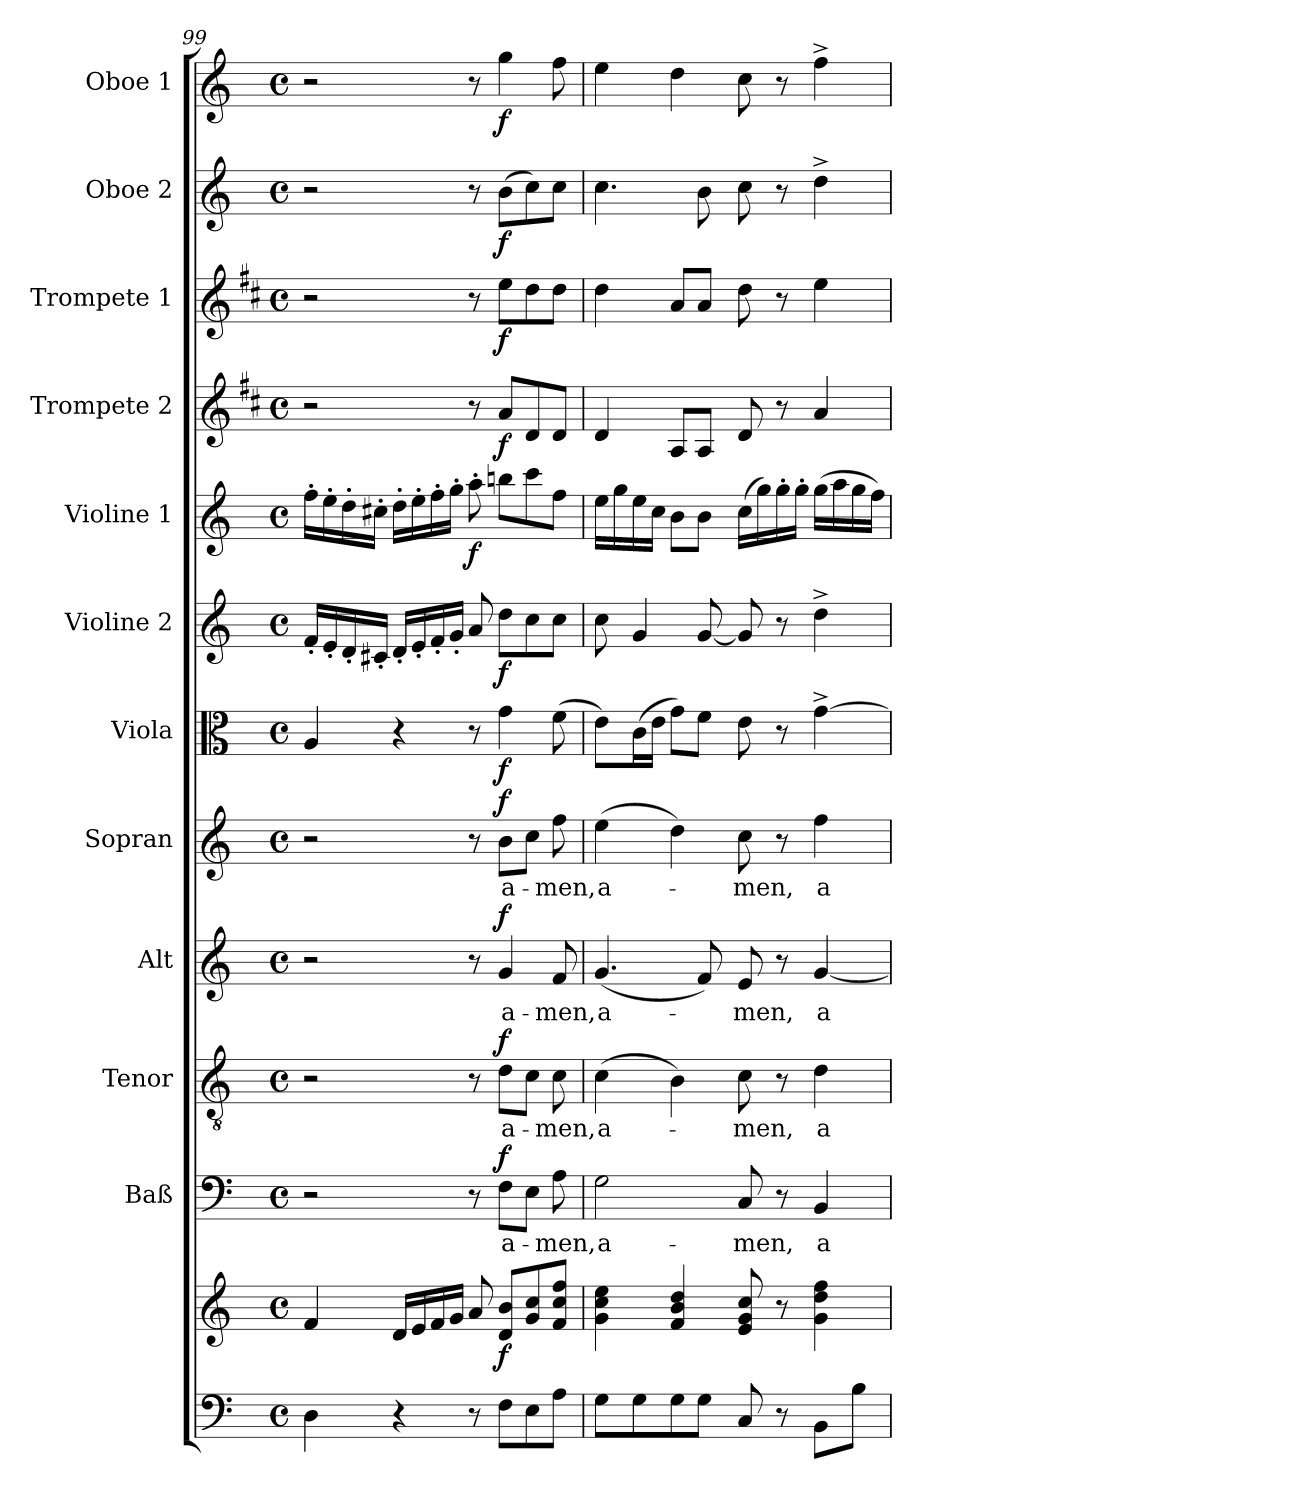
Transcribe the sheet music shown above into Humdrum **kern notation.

**kern	**kern	**dynam	**kern	**text	**dynam	**kern	**text	**dynam	**kern	**text	**dynam	**kern	**text	**dynam	**kern	**dynam	**kern	**dynam	**kern	**dynam	**kern	**dynam	**kern	**dynam	**kern	**dynam	**kern	**dynam
*part12	*part12	*part12	*part11	*part11	*part11	*part10	*part10	*part10	*part9	*part9	*part9	*part8	*part8	*part8	*part7	*part7	*part6	*part6	*part5	*part5	*part4	*part4	*part3	*part3	*part2	*part2	*part1	*part1
*staff13	*staff12	*staff12/13	*staff11	*staff11	*staff11	*staff10	*staff10	*staff10	*staff9	*staff9	*staff9	*staff8	*staff8	*staff8	*staff7	*staff7	*staff6	*staff6	*staff5	*staff5	*staff4	*staff4	*staff3	*staff3	*staff2	*staff2	*staff1	*staff1
*	*	*	*I"Baß	*	*	*I"Tenor	*	*	*I"Alt	*	*	*I"Sopran	*	*	*I"Viola	*	*I"Violine 2	*	*I"Violine 1	*	*I"Trompete 2	*	*I"Trompete 1	*	*I"Oboe 2	*	*I"Oboe 1	*
*	*	*	*I'Baß	*	*	*I'Ten	*	*	*I'Alt	*	*	*I'Sop	*	*	*I'Vla.	*	*I'Vln. 2	*	*I'Vln. 1	*	*I'Trp. 2	*	*I'Trp. 1	*	*I'Ob. 2	*	*I'Ob. 1	*
*clefF4	*clefG2	*	*clefF4	*	*	*clefGv2	*	*	*clefG2	*	*	*clefG2	*	*	*clefC3	*	*clefG2	*	*clefG2	*	*clefG2	*	*clefG2	*	*clefG2	*	*clefG2	*
*	*	*	*	*	*	*	*	*	*	*	*	*	*	*	*	*	*	*	*	*	*ITrd1c2	*	*ITrd1c2	*	*	*	*	*
*k[]	*k[]	*	*k[]	*	*	*k[]	*	*	*k[]	*	*	*k[]	*	*	*k[]	*	*k[]	*	*k[]	*	*k[]	*	*k[]	*	*k[]	*	*k[]	*
*C:	*C:	*	*C:	*	*	*C:	*	*	*C:	*	*	*C:	*	*	*C:	*	*C:	*	*C:	*	*C:	*	*C:	*	*C:	*	*C:	*
*M4/4	*M4/4	*	*M4/4	*	*	*M4/4	*	*	*M4/4	*	*	*M4/4	*	*	*M4/4	*	*M4/4	*	*M4/4	*	*M4/4	*	*M4/4	*	*M4/4	*	*M4/4	*
*met(c)	*met(c)	*	*met(c)	*	*	*met(c)	*	*	*met(c)	*	*	*met(c)	*	*	*met(c)	*	*met(c)	*	*met(c)	*	*met(c)	*	*met(c)	*	*met(c)	*	*met(c)	*
=99	=99	=99	=99	=99	=99	=99	=99	=99	=99	=99	=99	=99	=99	=99	=99	=99	=99	=99	=99	=99	=99	=99	=99	=99	=99	=99	=99	=99
4D\	4f/	.	2r	.	.	2r	.	.	2r	.	.	2r	.	.	4A/	.	16f'</LL	.	16ff'>\LL	.	2r	.	2r	.	2r	.	2r	.
.	.	.	.	.	.	.	.	.	.	.	.	.	.	.	.	.	16e'</	.	16ee'>\	.	.	.	.	.	.	.	.	.
.	.	.	.	.	.	.	.	.	.	.	.	.	.	.	.	.	16d'</	.	16dd'>\	.	.	.	.	.	.	.	.	.
.	.	.	.	.	.	.	.	.	.	.	.	.	.	.	.	.	16c#X'</JJ	.	16cc#X'>\JJ	.	.	.	.	.	.	.	.	.
4r	16d/LL	.	.	.	.	.	.	.	.	.	.	.	.	.	4r	.	16d'</LL	.	16dd'>\LL	.	.	.	.	.	.	.	.	.
.	16e/	.	.	.	.	.	.	.	.	.	.	.	.	.	.	.	16e'</	.	16ee'>\	.	.	.	.	.	.	.	.	.
.	16f/	.	.	.	.	.	.	.	.	.	.	.	.	.	.	.	16f'</	.	16ff'>\	.	.	.	.	.	.	.	.	.
.	16g/JJ	.	.	.	.	.	.	.	.	.	.	.	.	.	.	.	16g'</JJ	.	16gg'>\JJ	.	.	.	.	.	.	.	.	.
!	!	!	!	!	!	!	!	!	!	!	!	!	!	!	!	!	!	!	!	!LO:DY:b	!	!	!	!	!	!	!	!
8r	8a/	.	8r	.	.	8r	.	.	8r	.	.	8r	.	.	8r	.	8a/	.	8aa'>\	f	8r	.	8r	.	8r	.	8r	.
!	!	!LO:DY:b	!	!LO:LY:b	!LO:DY:a	!	!LO:LY:b	!LO:DY:a	!	!LO:LY:b	!LO:DY:a	!	!LO:LY:b	!LO:DY:a	!	!LO:DY:b	!	!LO:DY:b	!	!	!	!LO:DY:b	!	!LO:DY:b	!	!LO:DY:b	!	!LO:DY:b
8F\L	8d/ 8b/L	f	8F\L	a-	f	8d\L	a-	f	4g/	a-	f	8b\L	a-	f	4g\	f	8dd\L	f	8bbn\L	.	8g/L	f	8dd\L	f	(>8b\L	f	4gg\	f
8E\	8g/ 8cc/	.	8E\J	.	.	8c\J	.	.	.	.	.	8cc\J	.	.	.	.	8cc\	.	8ccc\	.	8c/	.	8cc\	.	8cc\)	.	.	.
!	!	!	!	!LO:LY:b	!	!	!LO:LY:b	!	!	!LO:LY:b	!	!	!LO:LY:b	!	!	!	!	!	!	!	!	!	!	!	!	!	!	!
8A\J	8f/ 8cc/ 8ff/J	.	8A\	-men,	.	8c\	-men,	.	8f/	-men,	.	8ff\	-men,	.	(>8f\	.	8cc\J	.	8ff\J	.	8c/J	.	8cc\J	.	8cc\J	.	8ff\	.
=100	=100	=100	=100	=100	=100	=100	=100	=100	=100	=100	=100	=100	=100	=100	=100	=100	=100	=100	=100	=100	=100	=100	=100	=100	=100	=100	=100	=100
!	!	!	!	!LO:LY:b	!	!	!LO:LY:b	!	!	!LO:LY:b	!	!	!LO:LY:b	!	!	!	!	!	!	!	!	!	!	!	!	!	!	!
8G\L	4g\ 4cc\ 4ee\	.	2G\	a-	.	(>4c\	a-	.	(<4.g/	a-	.	(>4ee\	a-	.	8e\L)	.	8cc\	.	16ee\LL	.	4c/	.	4cc\	.	4.cc\	.	4ee\	.
.	.	.	.	.	.	.	.	.	.	.	.	.	.	.	.	.	.	.	16gg\	.	.	.	.	.	.	.	.	.
8G\	.	.	.	.	.	.	.	.	.	.	.	.	.	.	(>16c\L	.	4g/	.	16ee\	.	.	.	.	.	.	.	.	.
.	.	.	.	.	.	.	.	.	.	.	.	.	.	.	16e\JJ	.	.	.	16cc\JJ	.	.	.	.	.	.	.	.	.
8G\	4f/ 4b/ 4dd/	.	.	.	.	4B\)	.	.	.	.	.	4dd\)	.	.	8g\L)	.	.	.	8b\L	.	8G/L	.	8g/L	.	.	.	4dd\	.
8G\J	.	.	.	.	.	.	.	.	8f/)	.	.	.	.	.	8f\J	.	[8g/	.	8b\J	.	8G/J	.	8g/J	.	8b\	.	.	.
!	!	!	!	!LO:LY:b	!	!	!LO:LY:b	!	!	!LO:LY:b	!	!	!LO:LY:b	!	!	!	!	!	!	!	!	!	!	!	!	!	!	!
8C/	8e/ 8g/ 8cc/	.	8C/	-men,	.	8c\	-men,	.	8e/	-men,	.	8cc\	-men,	.	8e\	.	8g/]	.	(>16cc\LL	.	8c/	.	8cc\	.	8cc\	.	8cc\	.
.	.	.	.	.	.	.	.	.	.	.	.	.	.	.	.	.	.	.	16gg\)	.	.	.	.	.	.	.	.	.
8r	8r	.	8r	.	.	8r	.	.	8r	.	.	8r	.	.	8r	.	8r	.	16gg'>\	.	8r	.	8r	.	8r	.	8r	.
.	.	.	.	.	.	.	.	.	.	.	.	.	.	.	.	.	.	.	16gg'>\JJ	.	.	.	.	.	.	.	.	.
!	!	!	!	!LO:LY:b	!	!	!LO:LY:b	!	!	!LO:LY:b	!	!	!LO:LY:b	!	!	!	!	!	!	!	!	!	!	!	!	!	!	!
8BB\L	4g\ 4dd\ 4ff\	.	4BB/	a-	.	4d\	a-	.	[4g/	a-	.	4ff\	a-	.	[4g^>\	.	4dd^>\	.	(>16gg\LL	.	4g/	.	4dd\	.	4dd^>\	.	4ff^>\	.
.	.	.	.	.	.	.	.	.	.	.	.	.	.	.	.	.	.	.	16aa\	.	.	.	.	.	.	.	.	.
8B\J	.	.	.	.	.	.	.	.	.	.	.	.	.	.	.	.	.	.	16gg\	.	.	.	.	.	.	.	.	.
.	.	.	.	.	.	.	.	.	.	.	.	.	.	.	.	.	.	.	16ff\JJ)	.	.	.	.	.	.	.	.	.
=	=	=	=	=	=	=	=	=	=	=	=	=	=	=	=	=	=	=	=	=	=	=	=	=	=	=	=	=
*-	*-	*-	*-	*-	*-	*-	*-	*-	*-	*-	*-	*-	*-	*-	*-	*-	*-	*-	*-	*-	*-	*-	*-	*-	*-	*-	*-	*-
